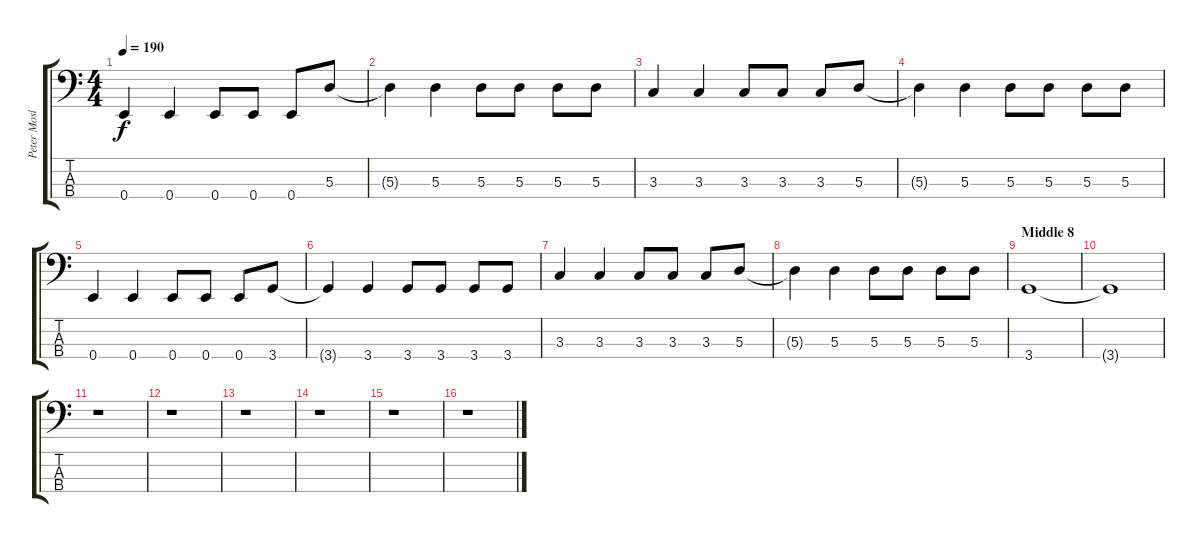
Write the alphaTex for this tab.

\track ("Peter Mosley (Bass)" "Peter Mosl") {instrument electricbassfinger}
\staff {score tabs}
\tuning (G2 D2 A1 E1) {hide}
\ts (4 4)
\tempo 190
\clef f4
\ks c
0.4.4{dy f} 0.4.4 0.4.8 0.4.8 0.4.8 5.3.8 |
5.3{t}.4 5.3.4 5.3.8 5.3.8 5.3.8 5.3.8 |
3.3.4 3.3.4 3.3.8 3.3.8 3.3.8 5.3.8 |
5.3{t}.4 5.3.4 5.3.8 5.3.8 5.3.8 5.3.8 |
0.4.4 0.4.4 0.4.8 0.4.8 0.4.8 3.4.8 |
3.4{t}.4 3.4.4 3.4.8 3.4.8 3.4.8 3.4.8 |
3.3.4 3.3.4 3.3.8 3.3.8 3.3.8 5.3.8 |
5.3{t}.4 5.3.4 5.3.8 5.3.8 5.3.8 5.3.8 |
\section ("" "Middle 8")
3.4.1 |
3.4{t}.1 |
r.1 |
r.1 |
r.1 |
r.1 |
r.1 |
r.1
